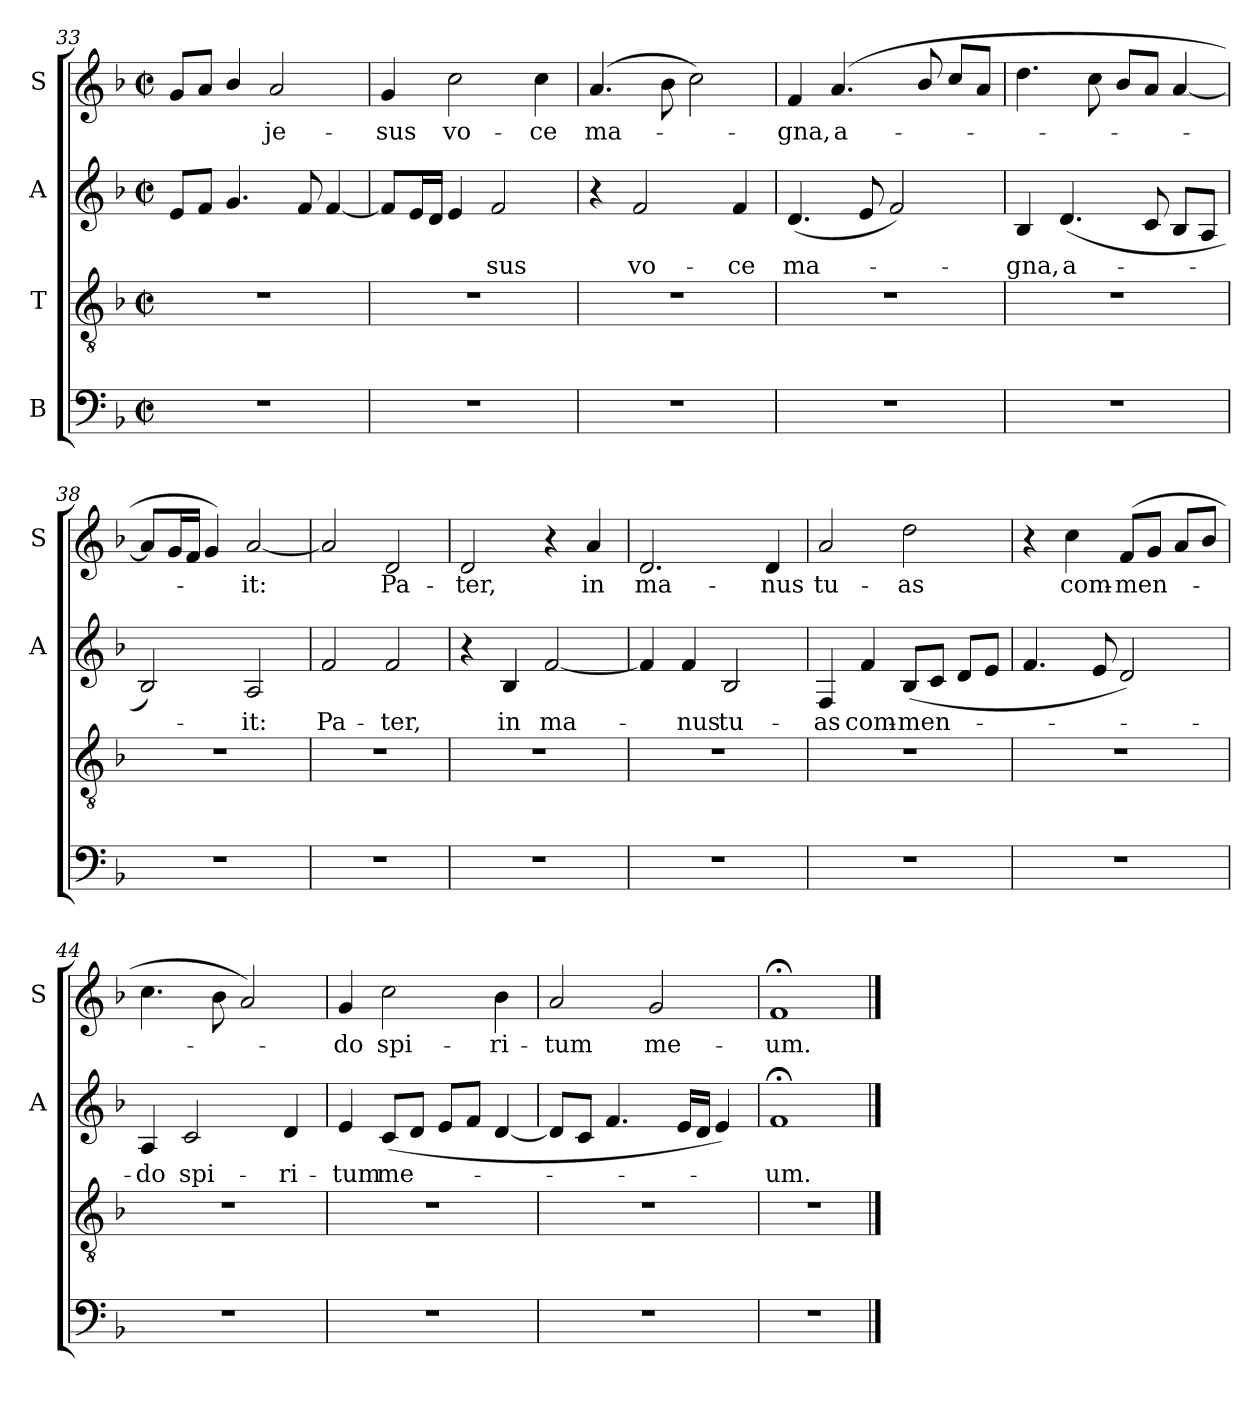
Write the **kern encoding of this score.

**kern	**kern	**kern	**text	**kern	**text
*part4	*part3	*part2	*part2	*part1	*part1
*staff4	*staff3	*staff2	*staff2	*staff1	*staff1
*I"B	*I"T	*I"A	*	*I"S	*
*	*	*I'A	*	*I'S	*
*clefF4	*clefGv2	*clefG2	*	*clefG2	*
*k[b-]	*k[b-]	*k[b-]	*	*k[b-]	*
*F:	*F:	*F:	*	*F:	*
*M2/2	*M2/2	*M2/2	*	*M2/2	*
*met(c|)	*met(c|)	*met(c|)	*	*met(c|)	*
=33	=33	=33	=33	=33	=33
1r	1r	8e/L	.	8g/L	.
.	.	8f/J	.	8a/J	.
.	.	4.g/	.	4b-/	.
!	!	!	!	!	!LO:LY:b
.	.	.	.	2a/	je-
.	.	8f/	.	.	.
.	.	[<4f/	.	.	.
=34	=34	=34	=34	=34	=34
!	!	!	!	!	!LO:LY:b
1r	1r	8f/L]	.	4g/	-sus
.	.	16e/L	.	.	.
.	.	16d/JJ	.	.	.
!	!	!	!	!	!LO:LY:b
.	.	4e/	.	2cc\	vo-
!	!	!	!LO:LY:b	!	!
.	.	2f/	-sus	.	.
!	!	!	!	!	!LO:LY:b
.	.	.	.	4cc\	-ce
=35	=35	=35	=35	=35	=35
!	!	!	!	!	!LO:LY:b
1r	1r	4r	.	(4.a/	ma-
!	!	!	!LO:LY:b	!	!
.	.	2f/	vo-	.	.
.	.	.	.	8b-\	.
.	.	.	.	2cc\)	.
!	!	!	!LO:LY:b	!	!
.	.	4f/	-ce	.	.
!!LO:LB:g=z
=36	=36	=36	=36	=36	=36
!	!	!	!LO:LY:b	!	!LO:LY:b
1r	1r	(<4.d/	ma-	4f/	-gna,
!	!	!	!	!	!LO:LY:b
.	.	.	.	(<4.a/	a-
.	.	8e/	.	.	.
.	.	2f/)	.	.	.
.	.	.	.	8b-/	.
.	.	.	.	8cc/L	.
.	.	.	.	8a/J	.
=37	=37	=37	=37	=37	=37
!	!	!	!LO:LY:b	!	!
1r	1r	4B-/	-gna,	4.dd\	.
!	!	!	!LO:LY:b	!	!
.	.	(<4.d/	a-	.	.
.	.	.	.	8cc\	.
.	.	.	.	8b-/L	.
.	.	8c/	.	8a/J	.
.	.	8B-/L	.	[<4a/	.
.	.	8A/J	.	.	.
=38	=38	=38	=38	=38	=38
1r	1r	2B-/)	.	8a/L]	.
.	.	.	.	16g/L	.
.	.	.	.	16f/JJ	.
.	.	.	.	4g/)	.
!	!	!	!LO:LY:b	!	!LO:LY:b
.	.	2A/	-it:	[<2a/	-it:
=39	=39	=39	=39	=39	=39
!	!	!	!LO:LY:b	!	!
1r	1r	2f/	Pa-	2a/]	.
!	!	!	!LO:LY:b:rj	!	!LO:LY:b
.	.	2f/	-ter,	2d/	Pa-
=40	=40	=40	=40	=40	=40
!	!	!	!	!	!LO:LY:b
1r	1r	4r	.	2d/	-ter,
!	!	!	!LO:LY:b	!	!
.	.	4B-/	in	.	.
!	!	!	!LO:LY:b	!	!
.	.	[<2f/	ma-	4r	.
!	!	!	!	!	!LO:LY:b
.	.	.	.	4a/	in
=41	=41	=41	=41	=41	=41
!	!	!	!	!	!LO:LY:b
1r	1r	4f/]	.	2.d/	ma-
!	!	!	!LO:LY:b	!	!
.	.	4f/	-nus	.	.
!	!	!	!LO:LY:b	!	!
.	.	2B-/	tu-	.	.
!	!	!	!	!	!LO:LY:b
.	.	.	.	4d/	-nus
!!LO:LB:g=z
=42	=42	=42	=42	=42	=42
!	!	!	!LO:LY:b	!	!LO:LY:b
1r	1r	4F/	-as	2a/	tu-
!	!	!	!LO:LY:b	!	!
.	.	4f/	com-	.	.
!	!	!	!LO:LY:b	!	!LO:LY:b
.	.	(<8B-/L	-men-	2dd\	-as
.	.	8c/J	.	.	.
.	.	8d/L	.	.	.
.	.	8e/J	.	.	.
=43	=43	=43	=43	=43	=43
1r	1r	4.f/	.	4r	.
!	!	!	!	!	!LO:LY:b
.	.	.	.	4cc\	com-
.	.	8e/	.	.	.
!	!	!	!	!	!LO:LY:b
.	.	2d/)	.	(>8f/L	-men-
.	.	.	.	8g/J	.
.	.	.	.	8a/L	.
.	.	.	.	8b-/J	.
=44	=44	=44	=44	=44	=44
!	!	!	!LO:LY:b	!	!
1r	1r	4A/	-do	4.cc\	.
!	!	!	!LO:LY:b	!	!
.	.	2c/	spi-	.	.
.	.	.	.	8b-\	.
.	.	.	.	2a/)	.
!	!	!	!LO:LY:b	!	!
.	.	4d/	-ri-	.	.
=45	=45	=45	=45	=45	=45
!	!	!	!LO:LY:b	!	!LO:LY:b
1r	1r	4e/	-tum	4g/	-do
!	!	!	!LO:LY:b	!	!LO:LY:b
.	.	(<8c/L	me-	2cc\	spi-
.	.	8d/J	.	.	.
.	.	8e/L	.	.	.
.	.	8f/J	.	.	.
!	!	!	!	!	!LO:LY:b
.	.	[<4d/	.	4b-\	-ri-
=46	=46	=46	=46	=46	=46
!	!	!	!	!	!LO:LY:b
1r	1r	8d/L]	.	2a/	-tum
.	.	8c/J	.	.	.
.	.	4.f/	.	.	.
!	!	!	!	!	!LO:LY:b
.	.	.	.	2g/	me-
.	.	16e/LL	.	.	.
.	.	16d/JJ	.	.	.
.	.	4e/)	.	.	.
=47	=47	=47	=47	=47	=47
!	!	!	!LO:LY:b	!	!LO:LY:b
1r	1r	1f;	-um.	1f;	-um.
==	==	==	==	==	==
*-	*-	*-	*-	*-	*-
